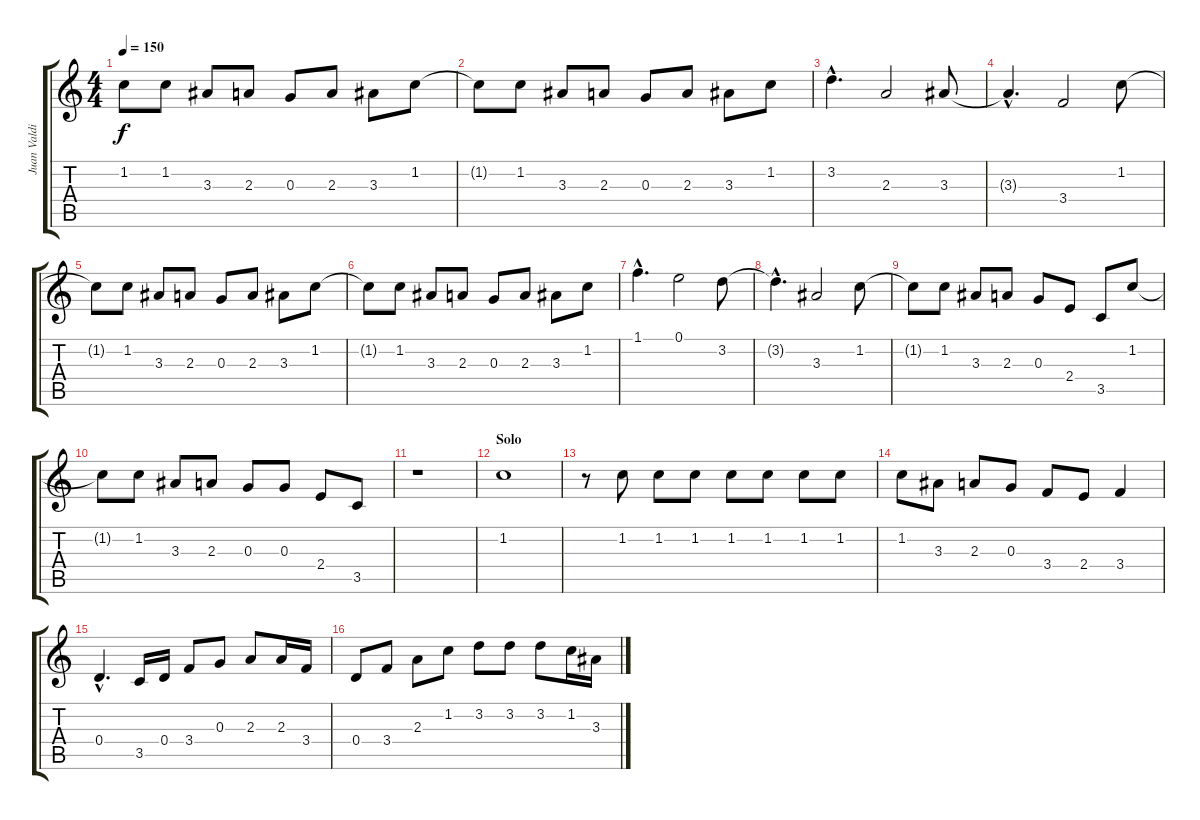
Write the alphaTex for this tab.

\track ("Juan Valdivia" "Juan Valdi") {instrument distortionguitar}
\staff {score tabs}
\tuning (E4 B3 G3 D3 A2 E2) {hide}
\ts (4 4)
\tempo 150
\clef g2
\ks c
1.2{t}.8{dy f} 1.2.8 3.3.8 2.3.8 0.3.8 2.3.8 3.3.8 1.2.8 |
1.2{t}.8 1.2.8 3.3.8 2.3.8 0.3.8 2.3.8 3.3.8 1.2.8 |
3.2{hac}.4{d} 2.3.2 3.3.8 |
3.3{hac t}.4{d} 3.4.2 1.2.8 |
1.2{t}.8 1.2.8 3.3.8 2.3.8 0.3.8 2.3.8 3.3.8 1.2.8 |
1.2{t}.8 1.2.8 3.3.8 2.3.8 0.3.8 2.3.8 3.3.8 1.2.8 |
1.1{hac}.4{d} 0.1.2 3.2.8 |
3.2{hac t}.4{d} 3.3.2 1.2.8 |
1.2{t}.8 1.2.8 3.3.8 2.3.8 0.3.8 2.4.8 3.5.8 1.2.8 |
1.2{t}.8 1.2.8 3.3.8 2.3.8 0.3.8 0.3.8 2.4.8 3.5.8 |
r.1 |
\section ("" "Solo")
1.2.1{volume 15} |
r.8 1.2.8 1.2.8 1.2.8 1.2.8 1.2.8 1.2.8 1.2.8 |
1.2.8 3.3.8 2.3.8 0.3.8 3.4.8 2.4.8 3.4.4 |
0.4{hac}.4{d} 3.5.16 0.4.16 3.4.8 0.3.8 2.3.8 2.3.16 3.4.16 |
0.4.8 3.4.8 2.3.8 1.2.8 3.2.8 3.2.8 3.2.8 1.2.16 3.3.16
